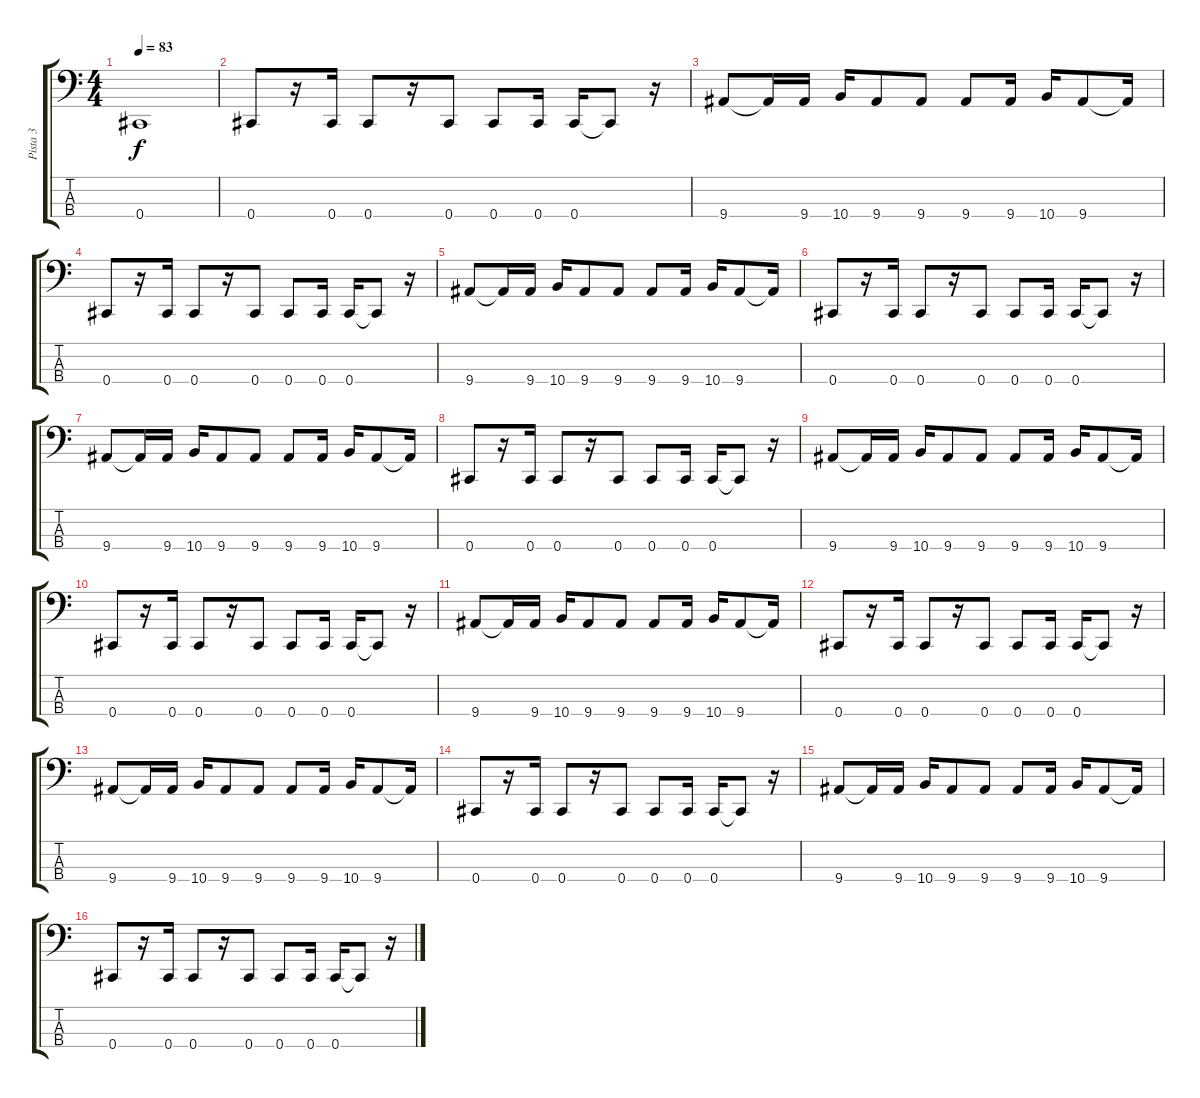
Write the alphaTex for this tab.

\track ("Pista 3" "Pista 3") {instrument electricbassfinger}
\staff {score tabs}
\tuning (Gb2 Db2 Ab1 Db1) {hide}
\ts (4 4)
\tempo 83
\clef f4
\ks c
0.4{t}.1{dy f} |
0.4.8 r.16 0.4.16 0.4.8 r.16 0.4.8 0.4.8 0.4.16 0.4.16 0.4{t}.8 r.16 |
9.4.8 9.4{t}.16 9.4.16 10.4.16 9.4.8 9.4.8 9.4.8 9.4.16 10.4.16 9.4.8 9.4{t}.16 |
0.4.8 r.16 0.4.16 0.4.8 r.16 0.4.8 0.4.8 0.4.16 0.4.16 0.4{t}.8 r.16 |
9.4.8 9.4{t}.16 9.4.16 10.4.16 9.4.8 9.4.8 9.4.8 9.4.16 10.4.16 9.4.8 9.4{t}.16 |
0.4.8 r.16 0.4.16 0.4.8 r.16 0.4.8 0.4.8 0.4.16 0.4.16 0.4{t}.8 r.16 |
9.4.8 9.4{t}.16 9.4.16 10.4.16 9.4.8 9.4.8 9.4.8 9.4.16 10.4.16 9.4.8 9.4{t}.16 |
0.4.8 r.16 0.4.16 0.4.8 r.16 0.4.8 0.4.8 0.4.16 0.4.16 0.4{t}.8 r.16 |
9.4.8 9.4{t}.16 9.4.16 10.4.16 9.4.8 9.4.8 9.4.8 9.4.16 10.4.16 9.4.8 9.4{t}.16 |
0.4.8 r.16 0.4.16 0.4.8 r.16 0.4.8 0.4.8 0.4.16 0.4.16 0.4{t}.8 r.16 |
9.4.8 9.4{t}.16 9.4.16 10.4.16 9.4.8 9.4.8 9.4.8 9.4.16 10.4.16 9.4.8 9.4{t}.16 |
0.4.8 r.16 0.4.16 0.4.8 r.16 0.4.8 0.4.8 0.4.16 0.4.16 0.4{t}.8 r.16 |
9.4.8 9.4{t}.16 9.4.16 10.4.16 9.4.8 9.4.8 9.4.8 9.4.16 10.4.16 9.4.8 9.4{t}.16 |
0.4.8 r.16 0.4.16 0.4.8 r.16 0.4.8 0.4.8 0.4.16 0.4.16 0.4{t}.8 r.16 |
9.4.8 9.4{t}.16 9.4.16 10.4.16 9.4.8 9.4.8 9.4.8 9.4.16 10.4.16 9.4.8 9.4{t}.16 |
0.4.8 r.16 0.4.16 0.4.8 r.16 0.4.8 0.4.8 0.4.16 0.4.16 0.4{t}.8 r.16
